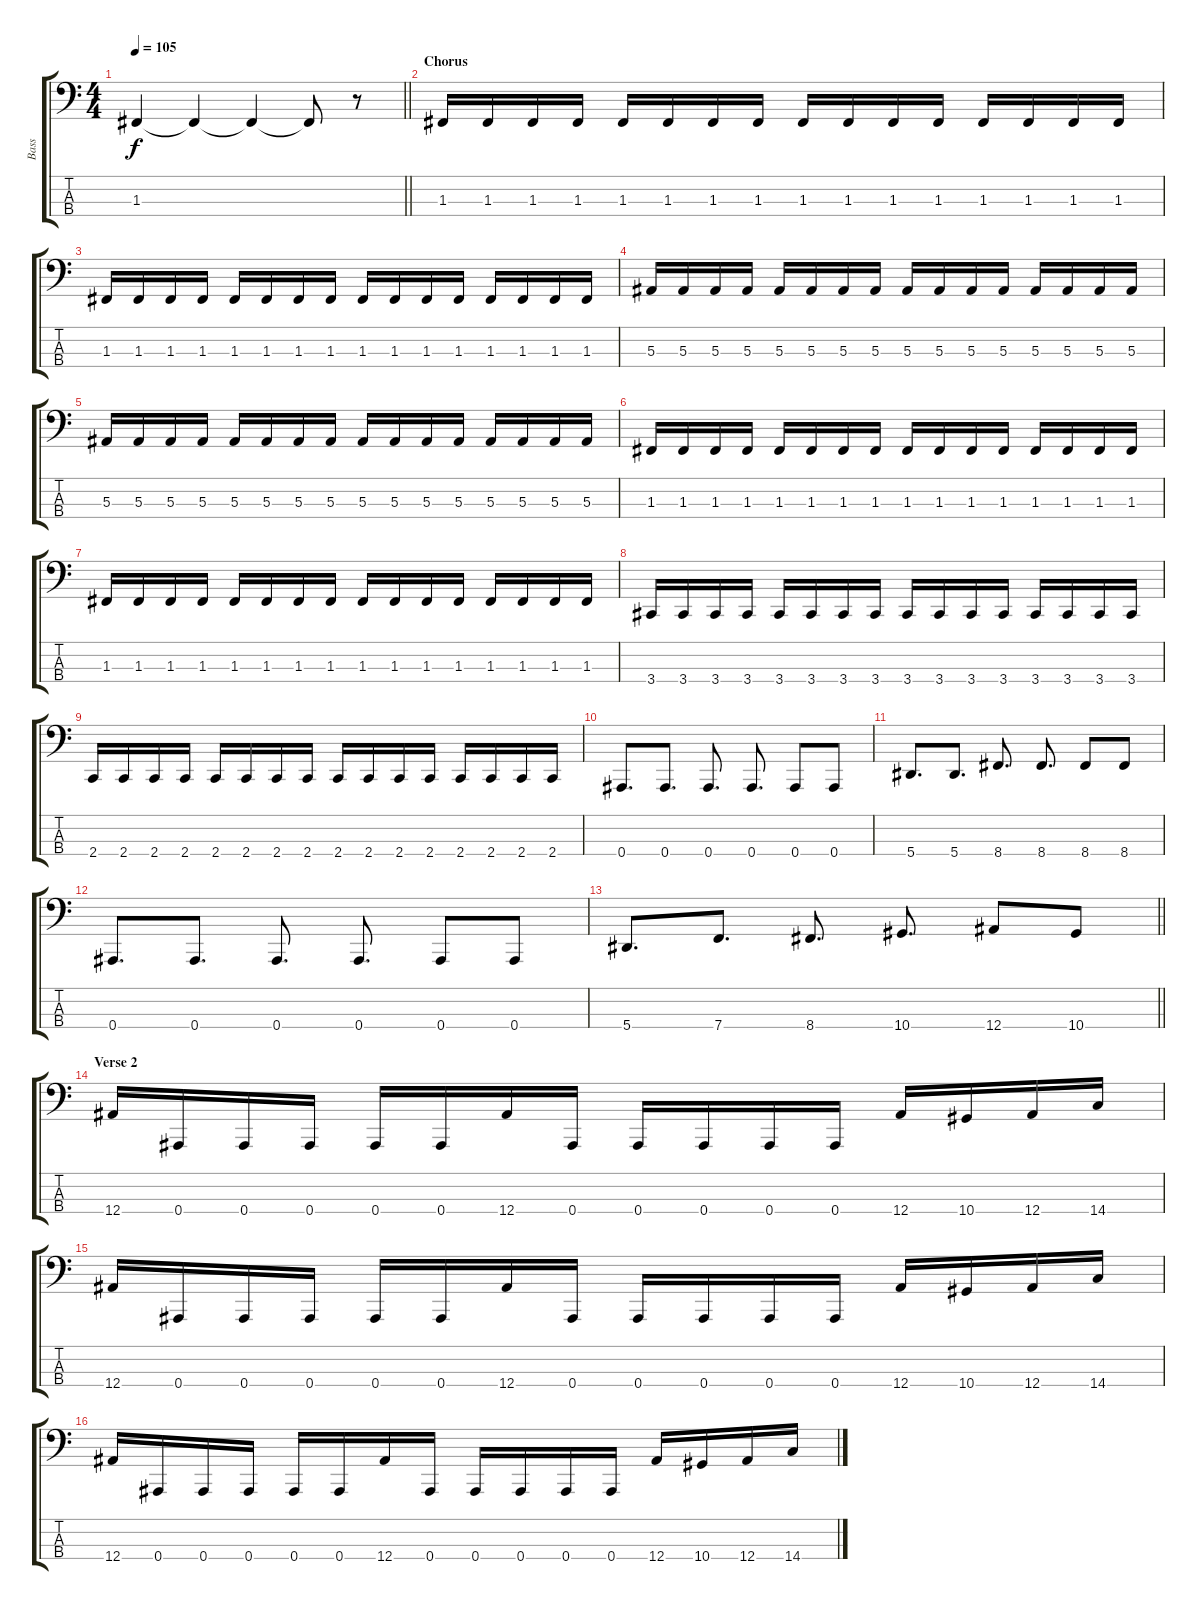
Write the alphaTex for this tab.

\track ("Bass" "Bass") {instrument electricbassfinger}
\staff {score tabs}
\tuning (Eb2 Bb1 F1 Bb0) {hide}
\ts (4 4)
\tempo 105
\clef f4
\barLineRight lightlight
\ks c
1.3.4{dy f} 1.3{t}.4 1.3{t}.4 1.3{t}.8 r.8 |
\section ("" "Chorus")
1.3.16 1.3.16 1.3.16 1.3.16 1.3.16 1.3.16 1.3.16 1.3.16 1.3.16 1.3.16 1.3.16 1.3.16 1.3.16 1.3.16 1.3.16 1.3.16 |
1.3.16 1.3.16 1.3.16 1.3.16 1.3.16 1.3.16 1.3.16 1.3.16 1.3.16 1.3.16 1.3.16 1.3.16 1.3.16 1.3.16 1.3.16 1.3.16 |
5.3.16 5.3.16 5.3.16 5.3.16 5.3.16 5.3.16 5.3.16 5.3.16 5.3.16 5.3.16 5.3.16 5.3.16 5.3.16 5.3.16 5.3.16 5.3.16 |
5.3.16 5.3.16 5.3.16 5.3.16 5.3.16 5.3.16 5.3.16 5.3.16 5.3.16 5.3.16 5.3.16 5.3.16 5.3.16 5.3.16 5.3.16 5.3.16 |
1.3.16 1.3.16 1.3.16 1.3.16 1.3.16 1.3.16 1.3.16 1.3.16 1.3.16 1.3.16 1.3.16 1.3.16 1.3.16 1.3.16 1.3.16 1.3.16 |
1.3.16 1.3.16 1.3.16 1.3.16 1.3.16 1.3.16 1.3.16 1.3.16 1.3.16 1.3.16 1.3.16 1.3.16 1.3.16 1.3.16 1.3.16 1.3.16 |
3.4.16 3.4.16 3.4.16 3.4.16 3.4.16 3.4.16 3.4.16 3.4.16 3.4.16 3.4.16 3.4.16 3.4.16 3.4.16 3.4.16 3.4.16 3.4.16 |
2.4.16 2.4.16 2.4.16 2.4.16 2.4.16 2.4.16 2.4.16 2.4.16 2.4.16 2.4.16 2.4.16 2.4.16 2.4.16 2.4.16 2.4.16 2.4.16 |
0.4.8{d} 0.4.8{d} 0.4.8{d} 0.4.8{d} 0.4.8 0.4.8 |
5.4.8{d} 5.4.8{d} 8.4.8{d} 8.4.8{d} 8.4.8 8.4.8 |
0.4.8{d} 0.4.8{d} 0.4.8{d} 0.4.8{d} 0.4.8 0.4.8 |
\barLineRight lightlight
5.4.8{d} 7.4.8{d} 8.4.8{d} 10.4.8{d} 12.4.8 10.4.8 |
\section ("" "Verse 2")
12.4.16 0.4.16 0.4.16 0.4.16 0.4.16 0.4.16 12.4.16 0.4.16 0.4.16 0.4.16 0.4.16 0.4.16 12.4.16 10.4.16 12.4.16 14.4.16 |
12.4.16 0.4.16 0.4.16 0.4.16 0.4.16 0.4.16 12.4.16 0.4.16 0.4.16 0.4.16 0.4.16 0.4.16 12.4.16 10.4.16 12.4.16 14.4.16 |
12.4.16 0.4.16 0.4.16 0.4.16 0.4.16 0.4.16 12.4.16 0.4.16 0.4.16 0.4.16 0.4.16 0.4.16 12.4.16 10.4.16 12.4.16 14.4.16
